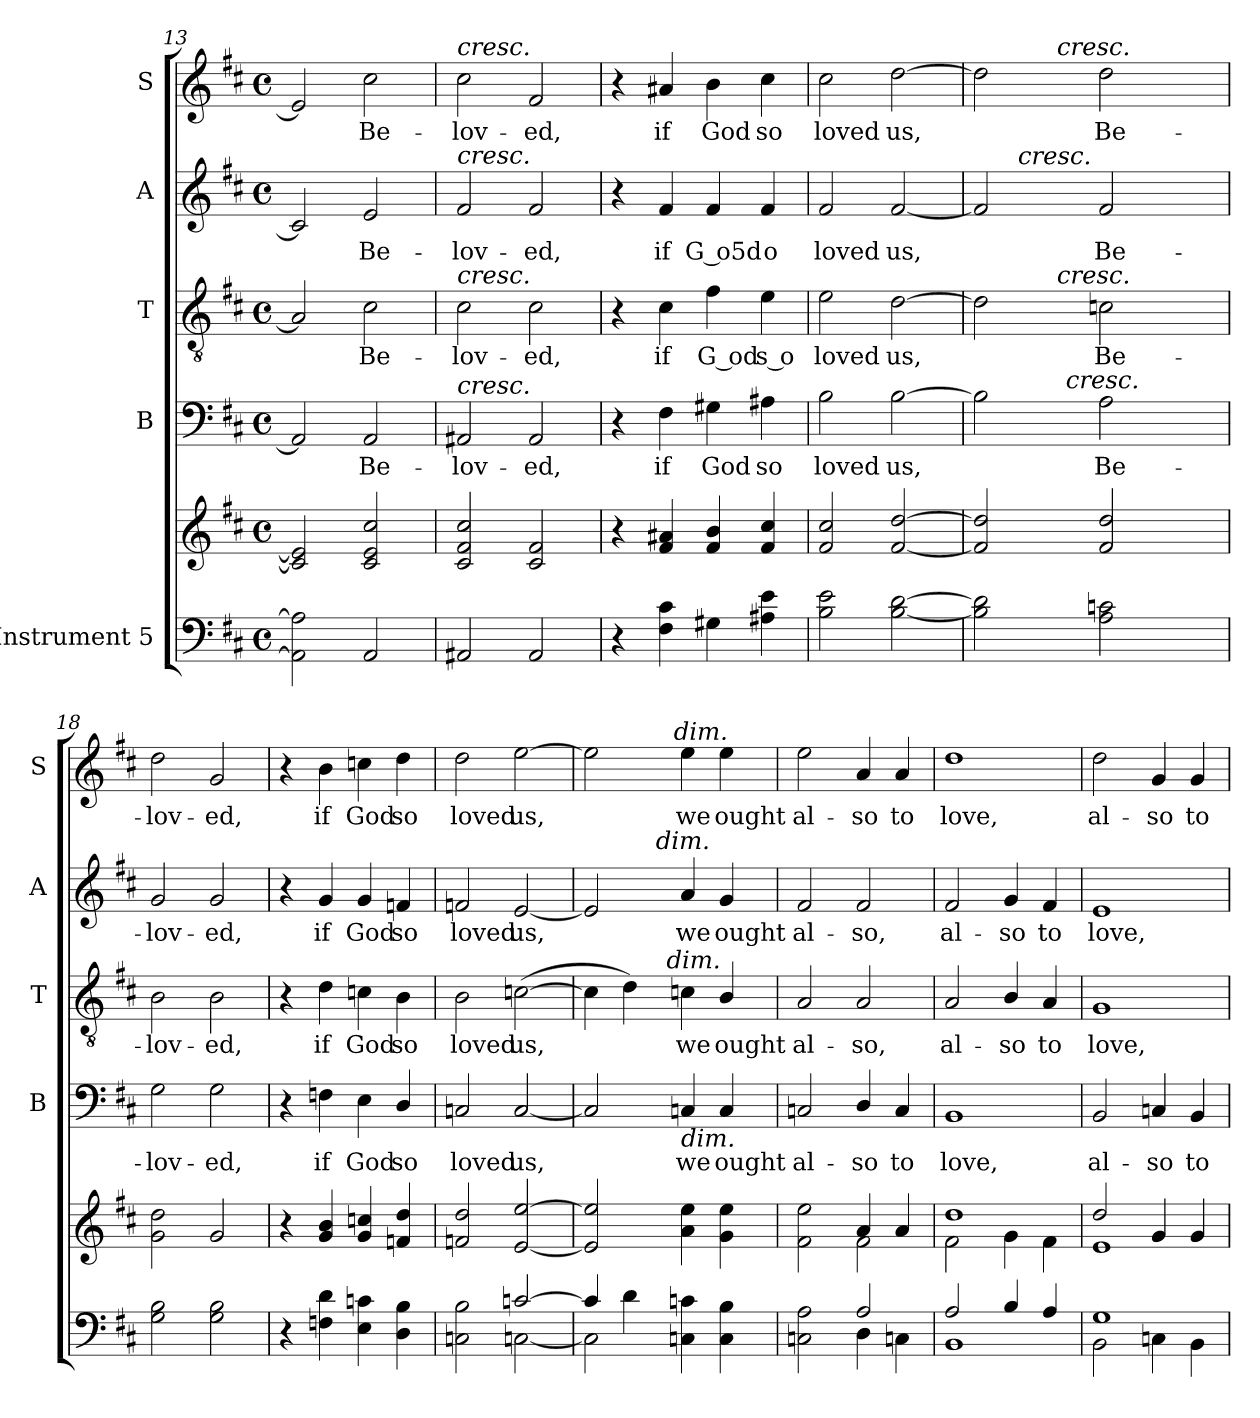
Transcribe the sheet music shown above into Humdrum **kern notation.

**kern	**kern	**kern	**text	**kern	**text	**kern	**text	**kern	**text
*part5	*part5	*part4	*part4	*part3	*part3	*part2	*part2	*part1	*part1
*staff6	*staff5	*staff4	*staff4	*staff3	*staff3	*staff2	*staff2	*staff1	*staff1
*I"Instrument 5	*	*I"B	*	*I"T	*	*I"A	*	*I"S	*
*	*	*I'B	*	*I'T	*	*I'A	*	*I'S	*
*clefF4	*clefG2	*clefF4	*	*clefGv2	*	*clefG2	*	*clefG2	*
*k[f#c#]	*k[f#c#]	*k[f#c#]	*	*k[f#c#]	*	*k[f#c#]	*	*k[f#c#]	*
*D:	*D:	*D:	*	*D:	*	*D:	*	*D:	*
*M4/4	*M4/4	*M4/4	*	*M4/4	*	*M4/4	*	*M4/4	*
*met(c)	*met(c)	*met(c)	*	*met(c)	*	*met(c)	*	*met(c)	*
=13	=13	=13	=13	=13	=13	=13	=13	=13	=13
2AA\] 2A\]	2c#/] 2e/]	2AA/]	.	2A/]	.	2c#/]	.	2e/]	.
!	!	!	!LO:LY:b:cj	!	!LO:LY:b:cj	!	!LO:LY:b:cj	!	!LO:LY:b:cj
2AA/	2c#/ 2e/ 2cc#/	2AA/	Be-	2c#\	Be-	2e/	Be-	2cc#\	Be-
=14	=14	=14	=14	=14	=14	=14	=14	=14	=14
!	!	!	!	!	!	!	!	!LO:TX:a:i:t=cresc.	!
!	!	!	!	!	!	!LO:TX:a:i:t=cresc.	!	!	!
!	!	!	!	!LO:TX:a:i:t=cresc.	!	!	!	!	!
!	!	!LO:TX:a:i:t=cresc.	!	!	!	!	!	!	!
!	!	!	!LO:LY:b:cj	!	!LO:LY:b:cj	!	!LO:LY:b:cj	!	!LO:LY:b:cj
2AA#X/	2f#/ 2c#/ 2cc#/	2AA#X/	-lov-	2c#\	-lov-	2f#/	-lov-	2cc#\	-lov-
!	!	!	!LO:LY:b:cj	!	!LO:LY:b:cj	!	!LO:LY:b:cj	!	!LO:LY:b:cj
2AA#/	2c#/ 2f#/	2AA#/	-ed,	2c#\	-ed,	2f#/	-ed,	2f#/	-ed,
!!LO:PB:g=z
=15	=15	=15	=15	=15	=15	=15	=15	=15	=15
4r	4r	4r	.	4r	.	4r	.	4r	.
!	!	!	!LO:LY:b:cj	!	!LO:LY:b:cj	!	!LO:LY:b:cj	!	!LO:LY:b:cj
4F#\ 4c#\	4f#/ 4a#X/	4F#\	if	4c#\	if	4f#/	if	4a#X/	if
!	!	!	!LO:LY:b:cj	!	!LO:LY:b:rj	!	!LO:LY:b:rj	!	!LO:LY:b:cj
4G#X\	4b/ 4f#/	4G#X\	God	4f#\	G od	4f#/	G o5d	4b\	God
!	!	!	!LO:LY:b:cj	!	!LO:LY:b:rj	!	!LO:LY:b:cj	!	!LO:LY:b:cj
4e\ 4A#X\	4cc#/ 4f#/	4A#X\	so	4e\	s o	4f#/	o	4cc#\	so
=16	=16	=16	=16	=16	=16	=16	=16	=16	=16
!	!	!	!LO:LY:b:cj	!	!LO:LY:b:cj	!	!LO:LY:b:cj	!	!LO:LY:b:cj
2B\ 2e\	2f#/ 2cc#/	2B\	loved	2e\	loved	2f#/	loved	2cc#\	loved
!	!	!	!LO:LY:b:cj	!	!LO:LY:b:cj	!	!LO:LY:b:cj	!	!LO:LY:b:cj
[>2d\ [<2B\	[<2f#/ [>2dd/	[>2B\	us,	[>2d\	us,	[<2f#/	us,	[>2dd\	us,
=17	=17	=17	=17	=17	=17	=17	=17	=17	=17
*	*	*^	*	*^	*	*^	*	*^	*
2B\] 2d\]	2f#/] 2dd/]	2B\]	4ryy	.	2d\]	4ryy	.	2f#/]	8..ryy	.	2dd\]	4ryy	.
!	!	!	!	!	!	!	!	!	!LO:TX:a:i:t=cresc.	!	!	!	!
.	.	.	.	.	.	.	.	.	2ryy	.	.	.	.
.	.	.	16..ryy	.	.	16.ryy	.	.	.	.	.	16.ryy	.
!	!	!	!	!	!	!	!	!	!	!	!	!LO:TX:a:i:t=cresc.	!
!	!	!	!	!	!	!LO:TX:a:i:t=cresc.	!	!	!	!	!	!	!
.	.	.	.	.	.	2ryy	.	.	.	.	.	2ryy	.
!	!	!	!LO:TX:a:i:t=cresc.	!	!	!	!	!	!	!	!	!	!
.	.	.	2ryy	.	.	.	.	.	.	.	.	.	.
!	!	!	!	!LO:LY:b:cj	!	!	!LO:LY:b:cj	!	!	!LO:LY:b:cj	!	!	!LO:LY:b:cj
2cn\ 2A\	2f#/ 2dd/	2A\	.	Be-	2cn\	.	Be-	2f#/	.	Be-	2dd\	.	Be-
.	.	.	.	.	.	.	.	.	4ryy	.	.	.	.
.	.	.	.	.	.	8ryy	.	.	.	.	.	8ryy	.
.	.	.	8ryy	.	.	.	.	.	.	.	.	.	.
.	.	.	.	.	.	32ryy	.	.	32ryy	.	.	32ryy	.
.	.	.	64ryy	.	.	.	.	.	.	.	.	.	.
=18	=18	=18	=18	=18	=18	=18	=18	=18	=18	=18	=18	=18	=18
!	!	!	!	!LO:LY:b	!	!	!LO:LY:b	!	!	!LO:LY:b	!	!	!LO:LY:b
*	*	*v	*v	*	*	*	*	*v	*v	*	*v	*v	*
*	*	*	*	*v	*v	*	*	*	*	*
2G\ 2B\	2g\ 2dd\	2G\	-lov-	2B\	-lov-	2g/	-lov-	2dd\	-lov-
!	!	!	!LO:LY:b:rj	!	!LO:LY:b:rj	!	!LO:LY:b:rj	!	!LO:LY:b:rj
2B\ 2G\	2g/	2G\	-ed,	2B\	-ed,	2g/	-ed,	2g/	-ed,
=19	=19	=19	=19	=19	=19	=19	=19	=19	=19
4r	4r	4r	.	4r	.	4r	.	4r	.
!	!	!	!LO:LY:b:cj	!	!LO:LY:b:cj	!	!LO:LY:b:cj	!	!LO:LY:b:cj
4d\ 4Fn\	4b/ 4g/	4Fn\	if	4d\	if	4g/	if	4b\	if
!	!	!	!LO:LY:b:cj	!	!LO:LY:b:cj	!	!LO:LY:b:cj	!	!LO:LY:b:cj
4cn\ 4E\	4g/ 4ccn/	4E\	God	4cn\	God	4g/	God	4ccn\	God
!	!	!	!LO:LY:b:cj	!	!LO:LY:b:cj	!	!LO:LY:b:cj	!	!LO:LY:b:cj
4B\ 4D\	4dd/ 4fn/	4D/	so	4B\	so	4fn/	so	4dd\	so
=20	=20	=20	=20	=20	=20	=20	=20	=20	=20
*^	*	*	*	*	*	*	*	*	*
!	!	!	!	!LO:LY:b:cj	!	!LO:LY:b:cj	!	!LO:LY:b:cj	!	!LO:LY:b:cj
2ryy	2Cn\ 2B\	2fn/ 2dd/	2Cn/	loved	2B\	loved	2fn/	loved	2dd\	loved
!	!	!	!	!LO:LY:b:cj	!	!LO:LY:b:cj	!	!LO:LY:b:cj	!	!LO:LY:b:cj
[<2cn/	[<2Cn\	[<2e/ [>2ee/	[<2C/	us,	(>[>2cn\	us,	[<2e/	us,	[>2ee\	us,
=21	=21	=21	=21	=21	=21	=21	=21	=21	=21	=21
*	*	*	*	*	*^	*	*^	*	*^	*
4c/]	2C\]	2e/] 2ee/]	2C/]	.	4c\]	4...ryy	.	2e/]	4..ryy	.	2ee\]	4ryy	.
4d\	.	.	.	.	4d\)	.	.	.	.	.	.	8...ryy	.
!	!	!	!	!	!	!	!	!	!LO:TX:a:i:t=dim.	!	!	!	!
.	.	.	.	.	.	.	.	.	2ryy	.	.	.	.
!	!	!	!	!	!	!LO:TX:a:i:t=dim.	!	!	!	!	!	!	!
.	.	.	.	.	.	2ryy	.	.	.	.	.	.	.
!	!	!	!	!	!	!	!	!	!	!	!	!LO:TX:a:i:t=dim.	!
.	.	.	.	.	.	.	.	.	.	.	.	2ryy	.
!	!	!	!LO:TX:b:i:t=dim.	!	!	!	!	!	!	!	!	!	!
!	!	!	!	!LO:LY:b:cj	!	!	!LO:LY:b:cj	!	!	!LO:LY:b:cj	!	!	!LO:LY:b:cj
4cn\ 4Cn\	2ryy	4a\ 4ee\	4Cn/	we	4cn\	.	we	4a/	.	we	4ee\	.	we
!	!	!	!	!LO:LY:b:cj	!	!	!LO:LY:b:cj	!	!	!LO:LY:b:cj	!	!	!LO:LY:b:cj
4B\ 4C\	.	4ee\ 4g\	4C/	ought	4B/	.	ought	4g/	.	ought	4ee\	.	ought
.	.	.	.	.	.	.	.	.	16ryy	.	.	.	.
.	.	.	.	.	.	32ryy	.	.	.	.	.	.	.
.	.	.	.	.	.	.	.	.	.	.	.	64ryy	.
!!LO:LB:g=z
=22	=22	=22	=22	=22	=22	=22	=22	=22	=22	=22	=22	=22	=22
*	*	*^	*	*	*	*	*	*	*	*	*	*	*
!	!	!	!	!	!LO:LY:b:cj	!	!	!LO:LY:b:cj	!	!	!LO:LY:b:cj	!	!	!LO:LY:b:cj
*	*	*	*	*	*	*v	*v	*	*	*	*	*v	*v	*
*	*	*	*	*	*	*	*	*v	*v	*	*	*
2ryy	2A\ 2Cn\	2ryy	2f#\ 2ee\	2Cn/	al-	2A/	al-	2f#/	al-	2ee\	al-
!	!	!	!	!	!LO:LY:b:cj	!	!LO:LY:b:cj	!	!LO:LY:b:cj	!	!LO:LY:b:cj
2A/	4D\	4a/	2f#\	4D/	-so	2A/	-so,	2f#/	-so,	4a/	-so
!	!	!	!	!	!LO:LY:b:cj	!	!	!	!	!	!LO:LY:b:cj
.	4Cn\	4a/	.	4C/	to	.	.	.	.	4a/	to
=23	=23	=23	=23	=23	=23	=23	=23	=23	=23	=23	=23
!	!	!	!	!	!LO:LY:b:cj	!	!LO:LY:b:cj	!	!LO:LY:b:cj	!	!LO:LY:b:cj
2A/	1BB	1dd	2f#\	1BB	love,	2A/	al-	2f#/	al-	1dd	love,
!	!	!	!	!	!	!	!LO:LY:b:cj	!	!LO:LY:b:cj	!	!
4B/	.	.	4g\	.	.	4B/	-so	4g/	-so	.	.
!	!	!	!	!	!	!	!LO:LY:b:cj	!	!LO:LY:b:cj	!	!
4A/	.	.	4f#\	.	.	4A/	to	4f#/	to	.	.
=24	=24	=24	=24	=24	=24	=24	=24	=24	=24	=24	=24
!	!	!	!	!	!LO:LY:b:cj	!	!LO:LY:b:cj	!	!LO:LY:b:cj	!	!LO:LY:b:cj
1G	2BB\	2dd/	1e	2BB/	al-	1G	love,	1e	love,	2dd\	al-
!	!	!	!	!	!LO:LY:b:cj	!	!	!	!	!	!LO:LY:b:cj
.	4Cn\	4g/	.	4Cn/	-so	.	.	.	.	4g/	-so
!	!	!	!	!	!LO:LY:b:cj	!	!	!	!	!	!LO:LY:b:cj
.	4BB\	4g/	.	4BB/	to	.	.	.	.	4g/	to
*v	*v	*	*	*	*	*	*	*	*	*	*
*	*v	*v	*	*	*	*	*	*	*	*
=	=	=	=	=	=	=	=	=	=
*-	*-	*-	*-	*-	*-	*-	*-	*-	*-
